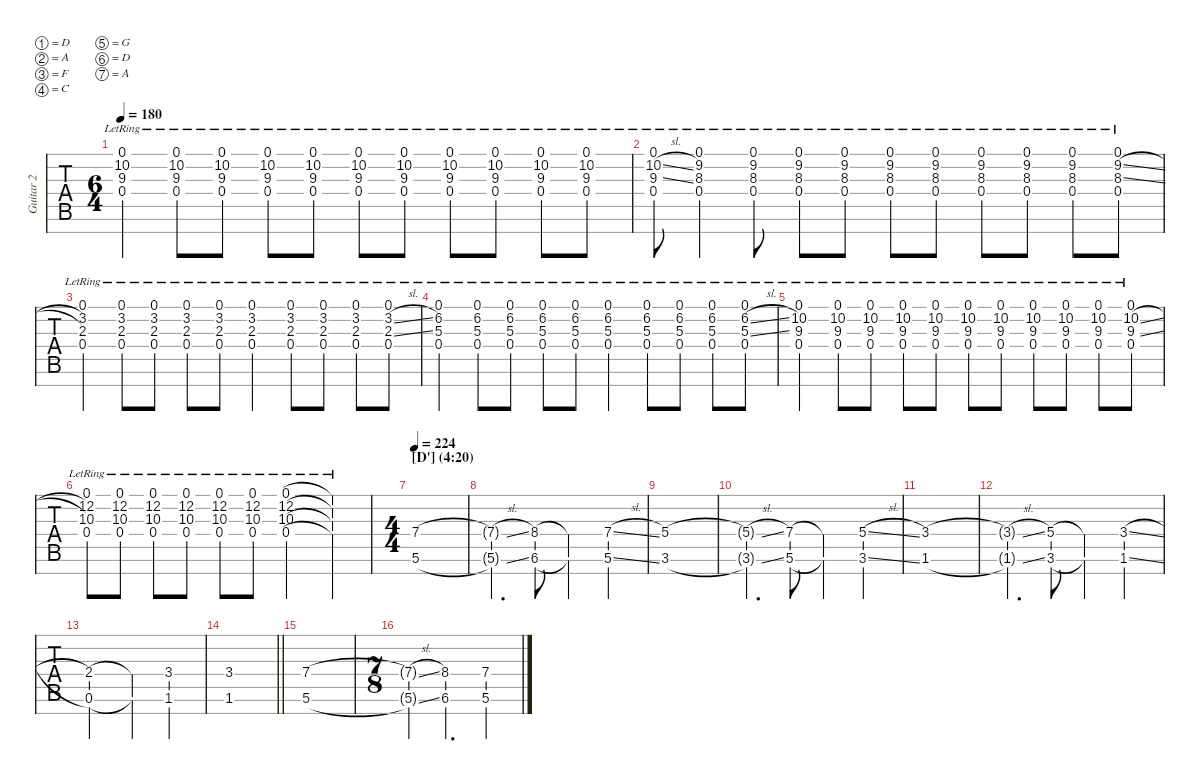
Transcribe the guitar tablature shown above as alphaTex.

\defaultSystemsLayout 2
\hideDynamics
\bracketExtendMode nobrackets
\multiTrackTrackNamePolicy allsystems
\firstSystemTrackNameMode fullname
\otherSystemsTrackNameMode fullname
\otherSystemsTrackNameOrientation horizontal
\track ("Guitar 2" "Gtr. 2") {instrument distortionguitar}
\staff {tabs}
\tuning (D4 A3 F3 C3 G2 D2 A1)
\ts (6 4)
\scale
0.998893
\tempo 180
\accidentals auto
\clef g2
\ottava regular
\simile none
\ks aminor
(0.1{lr} 10.2{lr} 9.3{lr} 0.4{lr}).4{dy f} (0.1{lr} 10.2{lr} 9.3{lr} 0.4{lr}).8 (0.1{lr} 10.2{lr} 9.3{lr} 0.4{lr}).8 (0.1{lr} 10.2{lr} 9.3{lr} 0.4{lr}).8 (0.1{lr} 10.2{lr} 9.3{lr} 0.4{lr}).8 (0.1{lr} 10.2{lr} 9.3{lr} 0.4{lr}).8 (0.1{lr} 10.2{lr} 9.3{lr} 0.4{lr}).8 (0.1{lr} 10.2{lr} 9.3{lr} 0.4{lr}).8 (0.1{lr} 10.2{lr} 9.3{lr} 0.4{lr}).8 (0.1{lr} 10.2{lr} 9.3{lr} 0.4{lr}).8 (0.1{lr} 10.2{lr} 9.3{lr} 0.4{lr}).8 |
\scale
1.00111 (0.1{lr} 10.2{sl lr} 9.3{sl lr} 0.4{lr}).8 (0.1{lr} 9.2{lr acc b} 8.3{lr acc b} 0.4{lr}).4 (0.1{lr} 9.2{lr acc b} 8.3{lr acc b} 0.4{lr}).8 (0.1{lr} 9.2{lr acc b} 8.3{lr acc b} 0.4{lr}).8 (0.1{lr} 9.2{lr acc b} 8.3{lr acc b} 0.4{lr}).8 (0.1{lr} 9.2{lr acc b} 8.3{lr acc b} 0.4{lr}).8 (0.1{lr} 9.2{lr acc b} 8.3{lr acc b} 0.4{lr}).8 (0.1{lr} 9.2{lr acc b} 8.3{lr acc b} 0.4{lr}).8 (0.1{lr} 9.2{lr acc b} 8.3{lr acc b} 0.4{lr}).8 (0.1{lr} 9.2{lr acc b} 8.3{lr acc b} 0.4{lr}).8 (0.1{lr} 9.2{sl lr acc b} 8.3{sl lr acc b} 0.4{lr}).8 |
\scale
0.998893 (0.1{lr} 3.2{lr} 2.3{lr} 0.4{lr}).4 (0.1{lr} 3.2{lr} 2.3{lr} 0.4{lr}).8 (0.1{lr} 3.2{lr} 2.3{lr} 0.4{lr}).8 (0.1{lr} 3.2{lr} 2.3{lr} 0.4{lr}).8 (0.1{lr} 3.2{lr} 2.3{lr} 0.4{lr}).8 (0.1{lr} 3.2{lr} 2.3{lr} 0.4{lr}).4 (0.1{lr} 3.2{lr} 2.3{lr} 0.4{lr}).8 (0.1{lr} 3.2{lr} 2.3{lr} 0.4{lr}).8 (0.1{lr} 3.2{lr} 2.3{lr} 0.4{lr}).8 (0.1{lr} 3.2{sl lr} 2.3{sl lr} 0.4{lr}).8 |
\scale
1.00111 (0.1{lr} 6.2{lr} 5.3{lr} 0.4{lr}).4 (0.1{lr} 6.2{lr} 5.3{lr} 0.4{lr}).8 (0.1{lr} 6.2{lr} 5.3{lr} 0.4{lr}).8 (0.1{lr} 6.2{lr} 5.3{lr} 0.4{lr}).8 (0.1{lr} 6.2{lr} 5.3{lr} 0.4{lr}).8 (0.1{lr} 6.2{lr} 5.3{lr} 0.4{lr}).4 (0.1{lr} 6.2{lr} 5.3{lr} 0.4{lr}).8 (0.1{lr} 6.2{lr} 5.3{lr} 0.4{lr}).8 (0.1{lr} 6.2{lr} 5.3{lr} 0.4{lr}).8 (0.1{lr} 6.2{sl lr} 5.3{sl lr} 0.4{lr}).8 |
\scale
1.00044 (0.1{lr} 10.2{lr} 9.3{lr} 0.4{lr}).4 (0.1{lr} 10.2{lr} 9.3{lr} 0.4{lr}).8 (0.1{lr} 10.2{lr} 9.3{lr} 0.4{lr}).8 (0.1{lr} 10.2{lr} 9.3{lr} 0.4{lr}).8 (0.1{lr} 10.2{lr} 9.3{lr} 0.4{lr}).8 (0.1{lr} 10.2{lr} 9.3{lr} 0.4{lr}).8 (0.1{lr} 10.2{lr} 9.3{lr} 0.4{lr}).8 (0.1{lr} 10.2{lr} 9.3{lr} 0.4{lr}).8 (0.1{lr} 10.2{lr} 9.3{lr} 0.4{lr}).8 (0.1{lr} 10.2{lr} 9.3{lr} 0.4{lr}).8 (0.1{lr} 10.2{sl lr} 9.3{sl lr} 0.4{lr}).8 |
\scale
0.999557 (0.1{lr} 12.2{lr} 10.3{lr} 0.4{lr}).8 (0.1{lr} 12.2{lr} 10.3{lr} 0.4{lr}).8 (0.1{lr} 12.2{lr} 10.3{lr} 0.4{lr}).8 (0.1{lr} 12.2{lr} 10.3{lr} 0.4{lr}).8 (0.1{lr} 12.2{lr} 10.3{lr} 0.4{lr}).8 (0.1{lr} 12.2{lr} 10.3{lr} 0.4{lr}).8 (0.1{lr} 12.2{lr} 10.3{lr} 0.4{lr}).2 (0.1{lr t} 12.2{lr t} 10.3{lr t} 0.4{lr t}).4 |
\ts (4 4)
\section ("" "[D'] (4:20)")
\scale
0.997315
\tempo 224
(7.4 5.6).1 |
\scale
0.999997 (7.4{sl t} 5.6{sl t}).4{d} (8.4{acc b} 6.6{acc b}).8 (8.4{t acc b} 6.6{t acc b}).4 (7.4{sl} 5.6{sl}).4 |
\scale
1.00269 (5.4 3.6).1 |
\scale
0.999998 (5.4{sl t} 3.6{sl t}).4{d} (7.4 5.6).8 (7.4{t} 5.6{t}).4 (5.4{sl} 3.6{sl}).4 |
\scale
0.999575 (3.4 1.6).1 |
\scale
0.998616 (3.4{sl t} 1.6{sl t}).4{d} (5.4 3.6).8 (5.4{t} 3.6{t}).4 (3.4{sl} 1.6{sl}).4 |
\scale
1.004 (2.4 0.6).2 (2.4{t} 0.6{t}).4 (3.4 1.6).4 |
\scale
0.997809
\barLineRight lightlight
(3.4 1.6).1 |
\scale
0.997628 (7.4 5.6).1 |
\ts (7 8)
\scale
1.00063 (7.4{sl t} 5.6{sl t}).4 (8.4{acc b} 6.6{acc b}).4{d} (7.4{sl} 5.6{sl}).4
